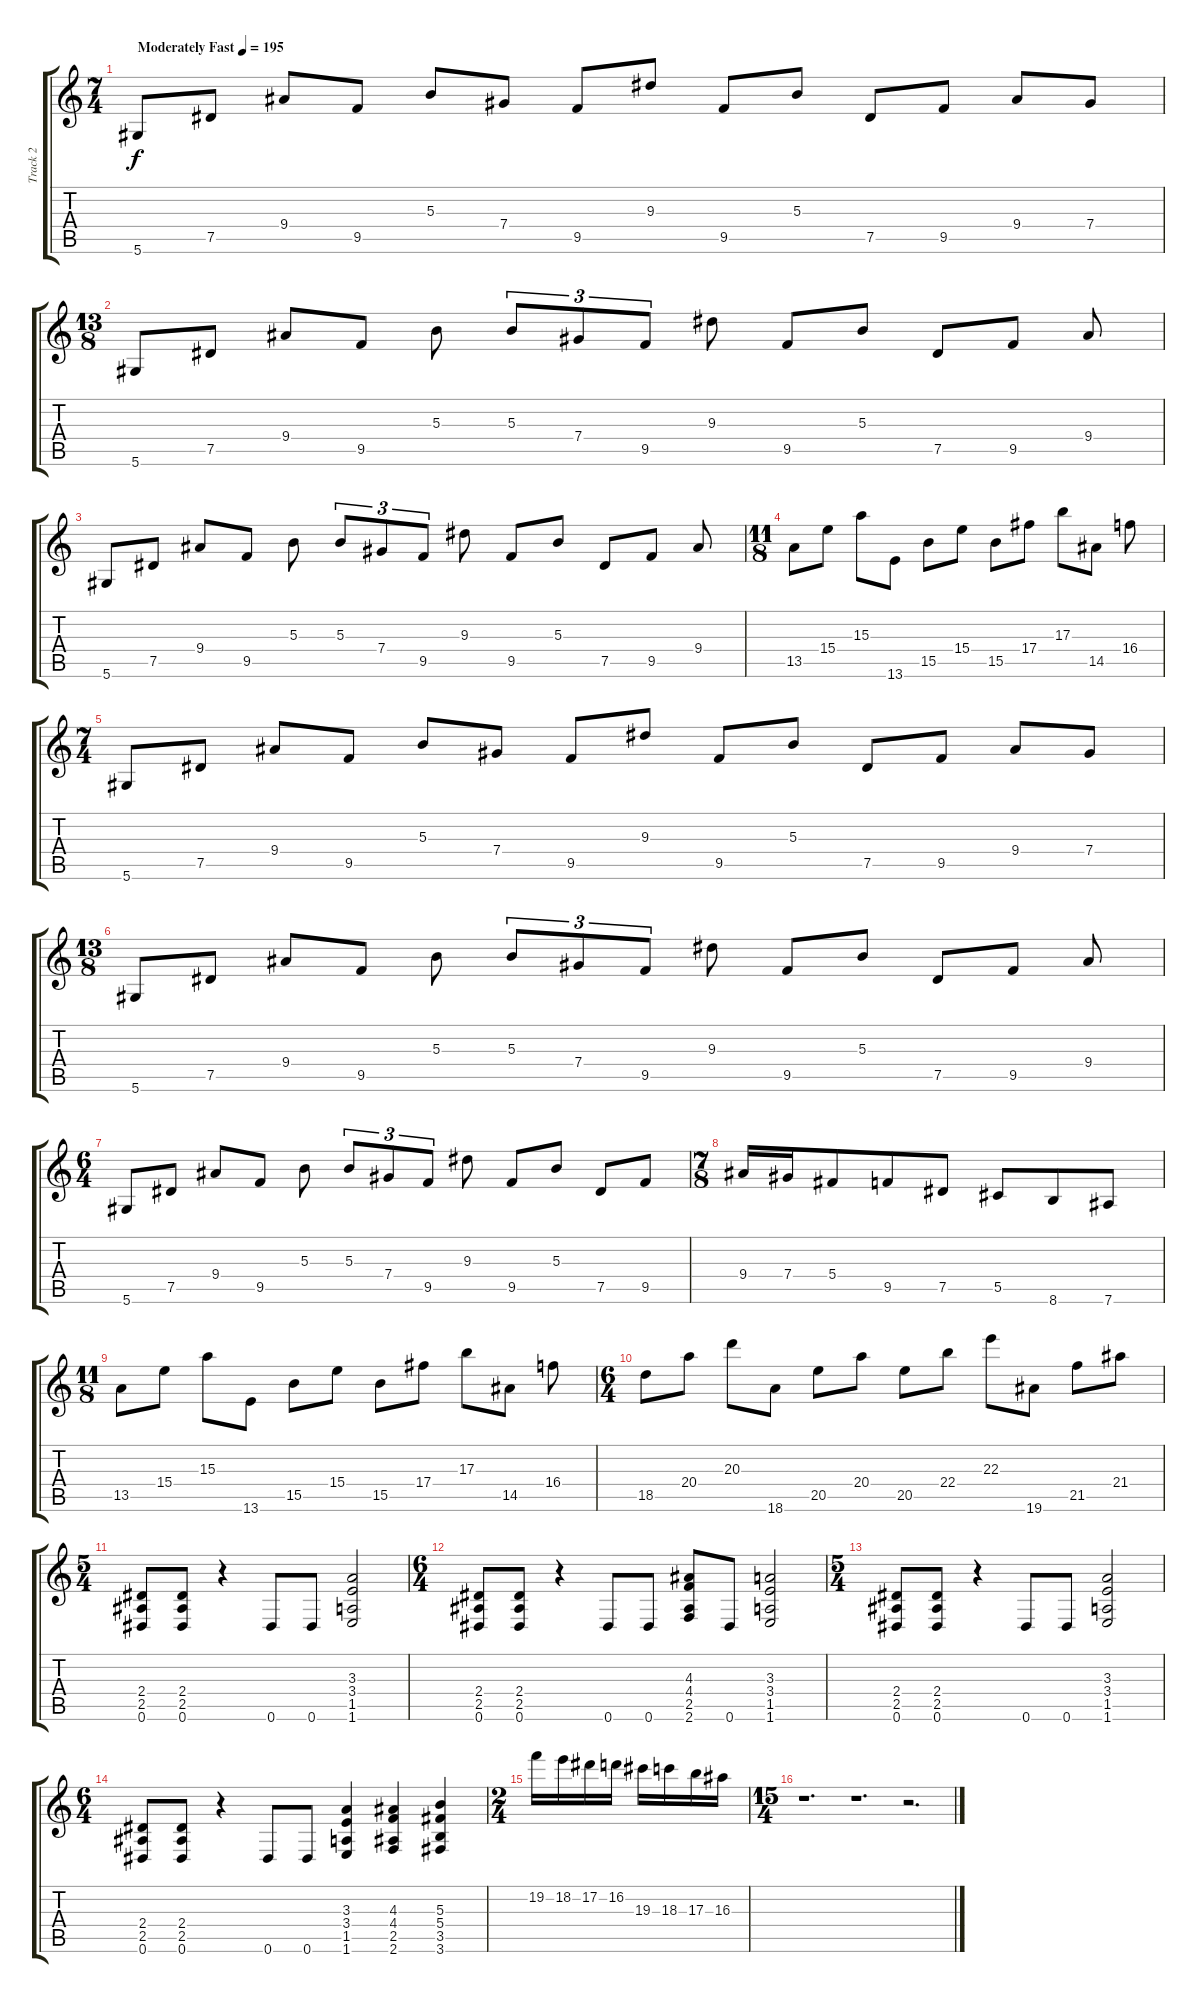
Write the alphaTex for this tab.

\track ("Track 2" "Track 2") {instrument distortionguitar}
\staff {score tabs}
\tuning (Eb4 Bb3 Gb3 Db3 Ab2 Eb2) {hide}
\ts (7 4)
\tempo (195 "Moderately Fast")
\clef g2
\ks c
5.6.8{dy f instrument distortionguitar} 7.5.8 9.4.8 9.5.8 5.3.8 7.4.8 9.5.8 9.3.8 9.5.8 5.3.8 7.5.8 9.5.8 9.4.8 7.4.8 |
\ts (13 8)
5.6.8 7.5.8 9.4.8 9.5.8 5.3.8 5.3.8{tu (3 2)} 7.4.8{tu (3 2)} 9.5.8{tu (3 2)} 9.3.8 9.5.8 5.3.8 7.5.8 9.5.8 9.4.8 |
5.6.8 7.5.8 9.4.8 9.5.8 5.3.8 5.3.8{tu (3 2)} 7.4.8{tu (3 2)} 9.5.8{tu (3 2)} 9.3.8 9.5.8 5.3.8 7.5.8 9.5.8 9.4.8 |
\ts (11 8)
13.5.8 15.4.8 15.3.8 13.6.8 15.5.8 15.4.8 15.5.8 17.4.8 17.3.8 14.5.8 16.4.8 |
\ts (7 4)
5.6.8 7.5.8 9.4.8 9.5.8 5.3.8 7.4.8 9.5.8 9.3.8 9.5.8 5.3.8 7.5.8 9.5.8 9.4.8 7.4.8 |
\ts (13 8)
5.6.8 7.5.8 9.4.8 9.5.8 5.3.8 5.3.8{tu (3 2)} 7.4.8{tu (3 2)} 9.5.8{tu (3 2)} 9.3.8 9.5.8 5.3.8 7.5.8 9.5.8 9.4.8 |
\ts (6 4)
5.6.8 7.5.8 9.4.8 9.5.8 5.3.8 5.3.8{tu (3 2)} 7.4.8{tu (3 2)} 9.5.8{tu (3 2)} 9.3.8 9.5.8 5.3.8 7.5.8 9.5.8 |
\ts (7 8)
9.4.16 7.4.16 5.4.8 9.5.8 7.5.8 5.5.8 8.6.8 7.6.8 |
\ts (11 8)
13.5.8 15.4.8 15.3.8 13.6.8 15.5.8 15.4.8 15.5.8 17.4.8 17.3.8 14.5.8 16.4.8 |
\ts (6 4)
18.5.8 20.4.8 20.3.8 18.6.8 20.5.8 20.4.8 20.5.8 22.4.8 22.3.8 19.6.8 21.5.8 21.4.8 |
\ts (5 4)
(2.4 2.5 0.6).8 (2.4 2.5 0.6).8 r.4 0.6.8 0.6.8 (3.3 3.4 1.5 1.6).2 |
\ts (6 4)
(2.4 2.5 0.6).8 (2.4 2.5 0.6).8 r.4 0.6.8 0.6.8 (4.3 4.4 2.5 2.6).8 0.6.8 (3.3 3.4 1.5 1.6).2 |
\ts (5 4)
(2.4 2.5 0.6).8 (2.4 2.5 0.6).8 r.4 0.6.8 0.6.8 (3.3 3.4 1.5 1.6).2 |
\ts (6 4)
(2.4 2.5 0.6).8 (2.4 2.5 0.6).8 r.4 0.6.8 0.6.8 (3.3 3.4 1.5 1.6).4 (4.3 4.4 2.5 2.6).4 (5.3 5.4 3.5 3.6).4 |
\ts (2 4)
19.2.16 18.2.16 17.2.16 16.2.16 19.3.16 18.3.16 17.3.16 16.3.16 |
\ts (15 4)
r.1{d} r.1{d} r.2{d}
